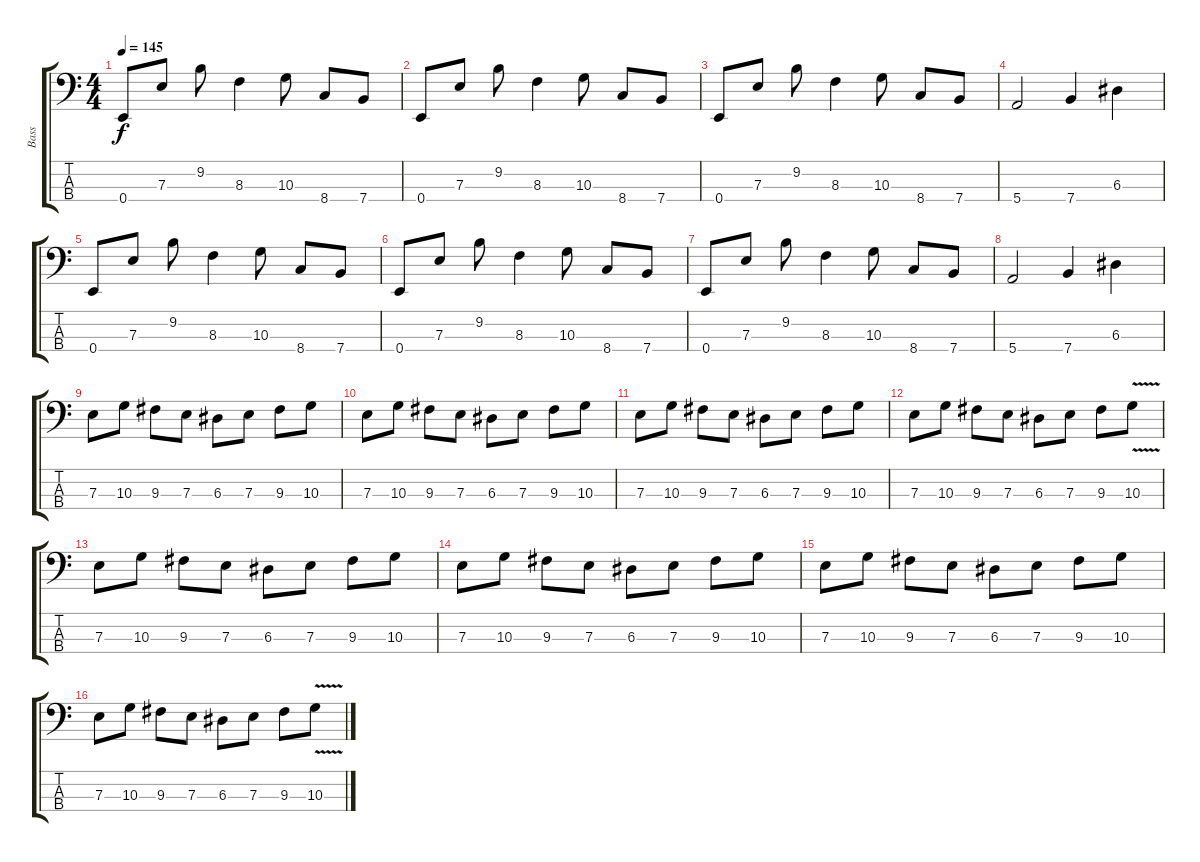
\track ("Bass" "Bass") {instrument electricbasspick}
\staff {score tabs}
\tuning (G2 D2 A1 E1) {hide}
\ts (4 4)
\tempo 145
\clef f4
\ks c
0.4.8{dy f} 7.3.8 9.2.8 8.3.4 10.3.8 8.4.8 7.4.8 |
0.4.8 7.3.8 9.2.8 8.3.4 10.3.8 8.4.8 7.4.8 |
0.4.8 7.3.8 9.2.8 8.3.4 10.3.8 8.4.8 7.4.8 |
5.4.2 7.4.4 6.3.4 |
0.4.8 7.3.8 9.2.8 8.3.4 10.3.8 8.4.8 7.4.8 |
0.4.8 7.3.8 9.2.8 8.3.4 10.3.8 8.4.8 7.4.8 |
0.4.8 7.3.8 9.2.8 8.3.4 10.3.8 8.4.8 7.4.8 |
5.4.2 7.4.4 6.3.4 |
7.3.8 10.3.8 9.3.8 7.3.8 6.3.8 7.3.8 9.3.8 10.3.8 |
7.3.8 10.3.8 9.3.8 7.3.8 6.3.8 7.3.8 9.3.8 10.3.8 |
7.3.8 10.3.8 9.3.8 7.3.8 6.3.8 7.3.8 9.3.8 10.3.8 |
7.3.8 10.3.8 9.3.8 7.3.8 6.3.8 7.3.8 9.3.8 10.3{v}.8 |
7.3.8 10.3.8 9.3.8 7.3.8 6.3.8 7.3.8 9.3.8 10.3.8 |
7.3.8 10.3.8 9.3.8 7.3.8 6.3.8 7.3.8 9.3.8 10.3.8 |
7.3.8 10.3.8 9.3.8 7.3.8 6.3.8 7.3.8 9.3.8 10.3.8 |
7.3.8 10.3.8 9.3.8 7.3.8 6.3.8 7.3.8 9.3.8 10.3{v}.8
